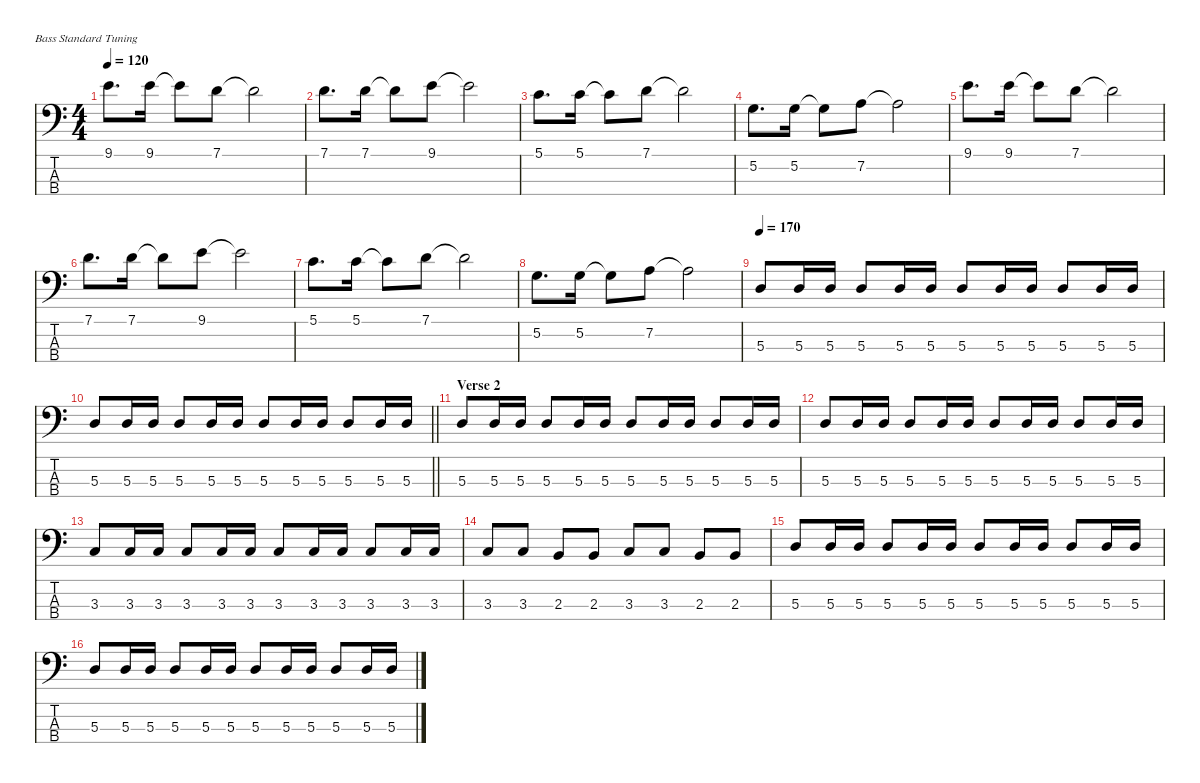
\defaultSystemsLayout 4
\hideDynamics
\bracketExtendMode nobrackets
\singleTrackTrackNamePolicy hidden
\multiTrackTrackNamePolicy hidden
\otherSystemsTrackNameOrientation horizontal
\track ("Steve" "el.bs.") {instrument electricbassfinger}
\staff {score tabs}
\tuning (G2 D2 A1 E1)
\ts (4 4)
\tempo 120
\clef f4
\ks c
9.1.8{d dy f beam Down} 9.1.16{beam Down} 9.1{t}.8{beam Down} 7.1.8{beam Down} 7.1{t}.2{beam Down} |
7.1.8{d beam Down} 7.1.16{beam Down} 7.1{t}.8{beam Down} 9.1.8{beam Down} 9.1{t}.2{beam Down} |
5.1.8{d beam Down} 5.1.16{beam Down} 5.1{t}.8{beam Down} 7.1.8{beam Down} 7.1{t}.2{beam Down} |
5.2.8{d beam Down} 5.2.16{beam Down} 5.2{t}.8{beam Down} 7.2.8{beam Down} 7.2{t}.2{beam Down} |
9.1.8{d beam Down} 9.1.16{beam Down} 9.1{t}.8{beam Down} 7.1.8{beam Down} 7.1{t}.2{beam Down} |
7.1.8{d beam Down} 7.1.16{beam Down} 7.1{t}.8{beam Down} 9.1.8{beam Down} 9.1{t}.2{beam Down} |
5.1.8{d beam Down} 5.1.16{beam Down} 5.1{t}.8{beam Down} 7.1.8{beam Down} 7.1{t}.2{beam Down} |
5.2.8{d beam Down} 5.2.16{beam Down} 5.2{t}.8{beam Down} 7.2.8{beam Down} 7.2{t}.2{beam Down} |
\tempo 170
5.3.8{beam Up} 5.3.16{beam Up} 5.3.16{beam Up} 5.3.8{beam Up} 5.3.16{beam Up} 5.3.16{beam Up} 5.3.8{beam Up} 5.3.16{beam Up} 5.3.16{beam Up} 5.3.8{beam Up} 5.3.16{beam Up} 5.3.16{beam Up} |
\barLineRight lightlight
5.3.8{beam Up} 5.3.16{beam Up} 5.3.16{beam Up} 5.3.8{beam Up} 5.3.16{beam Up} 5.3.16{beam Up} 5.3.8{beam Up} 5.3.16{beam Up} 5.3.16{beam Up} 5.3.8{beam Up} 5.3.16{beam Up} 5.3.16{beam Up} |
\section ("" "Verse 2")
5.3.8{beam Up} 5.3.16{beam Up} 5.3.16{beam Up} 5.3.8{beam Up} 5.3.16{beam Up} 5.3.16{beam Up} 5.3.8{beam Up} 5.3.16{beam Up} 5.3.16{beam Up} 5.3.8{beam Up} 5.3.16{beam Up} 5.3.16{beam Up} |
5.3.8{beam Up} 5.3.16{beam Up} 5.3.16{beam Up} 5.3.8{beam Up} 5.3.16{beam Up} 5.3.16{beam Up} 5.3.8{beam Up} 5.3.16{beam Up} 5.3.16{beam Up} 5.3.8{beam Up} 5.3.16{beam Up} 5.3.16{beam Up} |
3.3.8{beam Up} 3.3.16{beam Up} 3.3.16{beam Up} 3.3.8{beam Up} 3.3.16{beam Up} 3.3.16{beam Up} 3.3.8{beam Up} 3.3.16{beam Up} 3.3.16{beam Up} 3.3.8{beam Up} 3.3.16{beam Up} 3.3.16{beam Up} |
3.3.8{beam Up} 3.3.8{beam Up} 2.3.8{beam Up} 2.3.8{beam Up} 3.3.8{beam Up} 3.3.8{beam Up} 2.3.8{beam Up} 2.3.8{beam Up} |
5.3.8{beam Up} 5.3.16{beam Up} 5.3.16{beam Up} 5.3.8{beam Up} 5.3.16{beam Up} 5.3.16{beam Up} 5.3.8{beam Up} 5.3.16{beam Up} 5.3.16{beam Up} 5.3.8{beam Up} 5.3.16{beam Up} 5.3.16{beam Up} |
5.3.8{beam Up} 5.3.16{beam Up} 5.3.16{beam Up} 5.3.8{beam Up} 5.3.16{beam Up} 5.3.16{beam Up} 5.3.8{beam Up} 5.3.16{beam Up} 5.3.16{beam Up} 5.3.8{beam Up} 5.3.16{beam Up} 5.3.16{beam Up}
